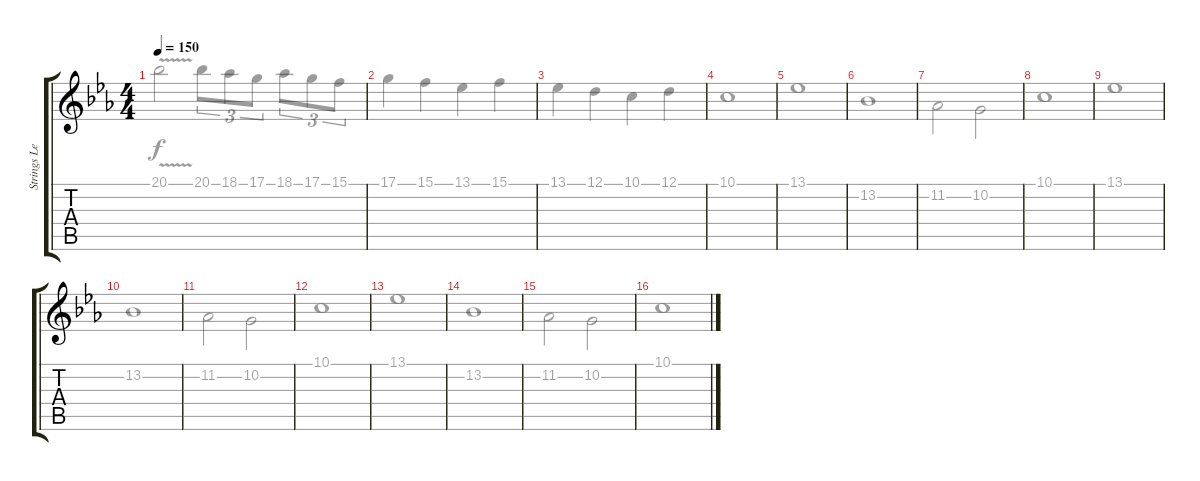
\track ("Strings Lead 2" "Strings Le") {instrument stringensemble1}
\staff {score tabs}
\tuning (D4 A3 F3 C3 G2 C2) {hide}
\voice
\ts (4 4)
\tempo 150
\clef g2
\ks cminor
|
|
|
|
|
|
|
|
|
|
|
|
|
|
|
\voice
\clef g2
\ks cminor
20.1{v}.2{dy f} 20.1.8{tu (3 2)} 18.1.8{tu (3 2)} 17.1.8{tu (3 2)} 18.1.8{tu (3 2)} 17.1.8{tu (3 2)} 15.1.8{tu (3 2)} |
17.1.4 15.1.4 13.1.4 15.1.4 |
13.1.4 12.1.4 10.1.4 12.1.4 |
10.1.1 |
13.1.1 |
13.2.1 |
11.2.2 10.2.2 |
10.1.1 |
13.1.1 |
13.2.1 |
11.2.2 10.2.2 |
10.1.1 |
13.1.1 |
13.2.1 |
11.2.2 10.2.2 |
10.1.1
